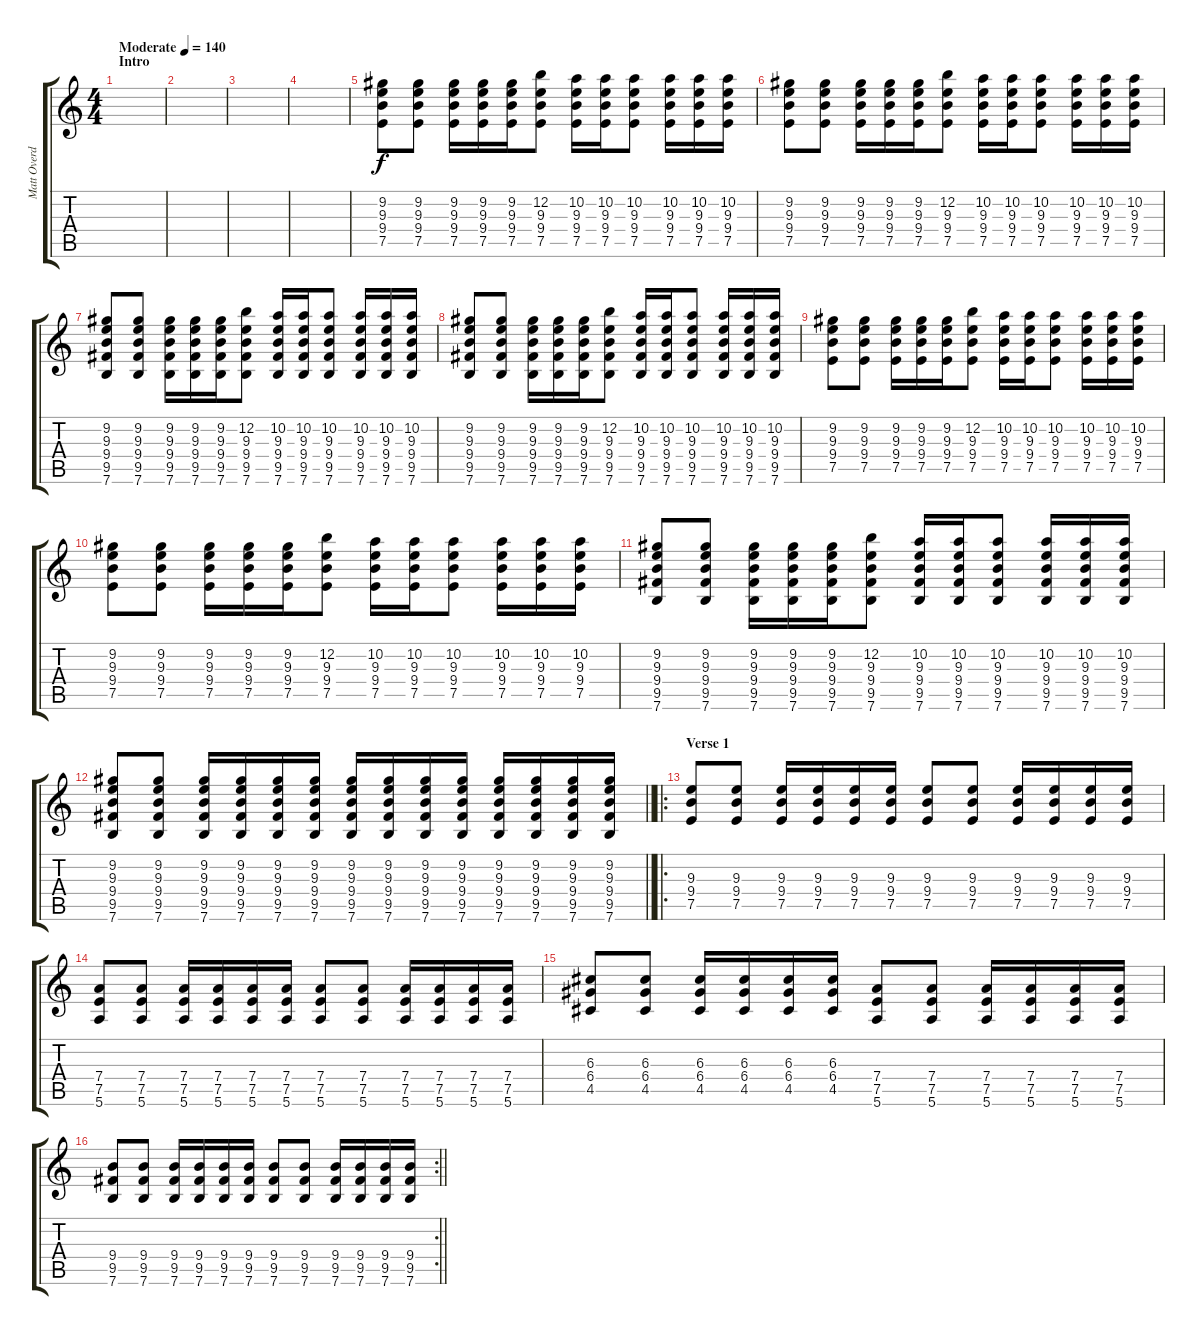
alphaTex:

\track ("Matt Overdub" "Matt Overd") {instrument distortionguitar}
\staff {score tabs}
\tuning (E4 B3 G3 D3 A2 E2) {hide}
\ts (4 4)
\section ("" "Intro")
\tempo (140 "Moderate")
\clef g2
\ks c
|
|
|
|
(9.2 9.3 9.4 7.5).8{instrument distortionguitar} (9.2 9.3 9.4 7.5).8 (9.2 9.3 9.4 7.5).16 (9.2 9.3 9.4 7.5).16 (9.2 9.3 9.4 7.5).16 (12.2 9.3 9.4 7.5).8 (10.2 9.3 9.4 7.5).16 (10.2 9.3 9.4 7.5).16 (10.2 9.3 9.4 7.5).8 (10.2 9.3 9.4 7.5).16 (10.2 9.3 9.4 7.5).16 (10.2 9.3 9.4 7.5).16 |
(9.2 9.3 9.4 7.5).8 (9.2 9.3 9.4 7.5).8 (9.2 9.3 9.4 7.5).16 (9.2 9.3 9.4 7.5).16 (9.2 9.3 9.4 7.5).16 (12.2 9.3 9.4 7.5).8 (10.2 9.3 9.4 7.5).16 (10.2 9.3 9.4 7.5).16 (10.2 9.3 9.4 7.5).8 (10.2 9.3 9.4 7.5).16 (10.2 9.3 9.4 7.5).16 (10.2 9.3 9.4 7.5).16 |
(9.2 9.3 9.4 9.5 7.6).8 (9.2 9.3 9.4 9.5 7.6).8 (9.2 9.3 9.4 9.5 7.6).16 (9.2 9.3 9.4 9.5 7.6).16 (9.2 9.3 9.4 9.5 7.6).16 (12.2 9.3 9.4 9.5 7.6).8 (10.2 9.3 9.4 9.5 7.6).16 (10.2 9.3 9.4 9.5 7.6).16 (10.2 9.3 9.4 9.5 7.6).8 (10.2 9.3 9.4 9.5 7.6).16 (10.2 9.3 9.4 9.5 7.6).16 (10.2 9.3 9.4 9.5 7.6).16 |
(9.2 9.3 9.4 9.5 7.6).8 (9.2 9.3 9.4 9.5 7.6).8 (9.2 9.3 9.4 9.5 7.6).16 (9.2 9.3 9.4 9.5 7.6).16 (9.2 9.3 9.4 9.5 7.6).16 (12.2 9.3 9.4 9.5 7.6).8 (10.2 9.3 9.4 9.5 7.6).16 (10.2 9.3 9.4 9.5 7.6).16 (10.2 9.3 9.4 9.5 7.6).8 (10.2 9.3 9.4 9.5 7.6).16 (10.2 9.3 9.4 9.5 7.6).16 (10.2 9.3 9.4 9.5 7.6).16 |
(9.2 9.3 9.4 7.5).8{instrument distortionguitar} (9.2 9.3 9.4 7.5).8 (9.2 9.3 9.4 7.5).16 (9.2 9.3 9.4 7.5).16 (9.2 9.3 9.4 7.5).16 (12.2 9.3 9.4 7.5).8 (10.2 9.3 9.4 7.5).16 (10.2 9.3 9.4 7.5).16 (10.2 9.3 9.4 7.5).8 (10.2 9.3 9.4 7.5).16 (10.2 9.3 9.4 7.5).16 (10.2 9.3 9.4 7.5).16 |
(9.2 9.3 9.4 7.5).8 (9.2 9.3 9.4 7.5).8 (9.2 9.3 9.4 7.5).16 (9.2 9.3 9.4 7.5).16 (9.2 9.3 9.4 7.5).16 (12.2 9.3 9.4 7.5).8 (10.2 9.3 9.4 7.5).16 (10.2 9.3 9.4 7.5).16 (10.2 9.3 9.4 7.5).8 (10.2 9.3 9.4 7.5).16 (10.2 9.3 9.4 7.5).16 (10.2 9.3 9.4 7.5).16 |
(9.2 9.3 9.4 9.5 7.6).8 (9.2 9.3 9.4 9.5 7.6).8 (9.2 9.3 9.4 9.5 7.6).16 (9.2 9.3 9.4 9.5 7.6).16 (9.2 9.3 9.4 9.5 7.6).16 (12.2 9.3 9.4 9.5 7.6).8 (10.2 9.3 9.4 9.5 7.6).16 (10.2 9.3 9.4 9.5 7.6).16 (10.2 9.3 9.4 9.5 7.6).8 (10.2 9.3 9.4 9.5 7.6).16 (10.2 9.3 9.4 9.5 7.6).16 (10.2 9.3 9.4 9.5 7.6).16 |
\barLineRight lightlight
(9.2 9.3 9.4 9.5 7.6).8 (9.2 9.3 9.4 9.5 7.6).8 (9.2 9.3 9.4 9.5 7.6).16 (9.2 9.3 9.4 9.5 7.6).16 (9.2 9.3 9.4 9.5 7.6).16 (9.2 9.3 9.4 9.5 7.6).16 (9.2 9.3 9.4 9.5 7.6).16 (9.2 9.3 9.4 9.5 7.6).16 (9.2 9.3 9.4 9.5 7.6).16 (9.2 9.3 9.4 9.5 7.6).16 (9.2 9.3 9.4 9.5 7.6).16 (9.2 9.3 9.4 9.5 7.6).16 (9.2 9.3 9.4 9.5 7.6).16 (9.2 9.3 9.4 9.5 7.6).16 |
\ro
\section ("" "Verse 1")
(9.3 9.4 7.5).8{instrument distortionguitar} (9.3 9.4 7.5).8 (9.3 9.4 7.5).16 (9.3 9.4 7.5).16 (9.3 9.4 7.5).16 (9.3 9.4 7.5).16 (9.3 9.4 7.5).8 (9.3 9.4 7.5).8 (9.3 9.4 7.5).16 (9.3 9.4 7.5).16 (9.3 9.4 7.5).16 (9.3 9.4 7.5).16 |
(7.4 7.5 5.6).8 (7.4 7.5 5.6).8 (7.4 7.5 5.6).16 (7.4 7.5 5.6).16 (7.4 7.5 5.6).16 (7.4 7.5 5.6).16 (7.4 7.5 5.6).8 (7.4 7.5 5.6).8 (7.4 7.5 5.6).16 (7.4 7.5 5.6).16 (7.4 7.5 5.6).16 (7.4 7.5 5.6).16 |
(6.3 6.4 4.5).8 (6.3 6.4 4.5).8 (6.3 6.4 4.5).16 (6.3 6.4 4.5).16 (6.3 6.4 4.5).16 (6.3 6.4 4.5).16 (7.4 7.5 5.6).8 (7.4 7.5 5.6).8 (7.4 7.5 5.6).16 (7.4 7.5 5.6).16 (7.4 7.5 5.6).16 (7.4 7.5 5.6).16 |
\rc 2
\barLineRight lightlight
(9.4 9.5 7.6).8 (9.4 9.5 7.6).8 (9.4 9.5 7.6).16 (9.4 9.5 7.6).16 (9.4 9.5 7.6).16 (9.4 9.5 7.6).16 (9.4 9.5 7.6).8 (9.4 9.5 7.6).8 (9.4 9.5 7.6).16 (9.4 9.5 7.6).16 (9.4 9.5 7.6).16 (9.4 9.5 7.6).16
